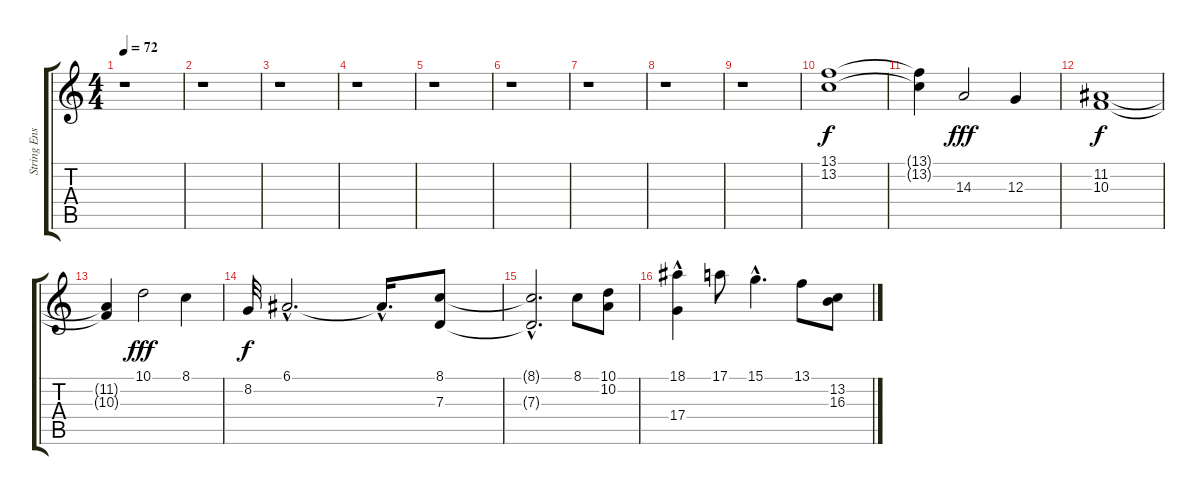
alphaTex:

\track ("String Ensemble" "String Ens") {instrument stringensemble1}
\staff {score tabs}
\tuning (E4 B3 G3 D3 A2 E2) {hide}
\ts (4 4)
\tempo 72
\clef g2
\ks c
r.1{dy f} |
r.1 |
r.1 |
r.1 |
r.1 |
r.1 |
r.1 |
r.1 |
r.1 |
(13.1 13.2).1{volume 5} |
(13.1{t} 13.2{t}).4 14.3.2{dy fff volume 5} 12.3.4{volume 6} |
(11.2 10.3).1{dy f volume 6} |
(11.2{t} 10.3{t}).4 10.1.2{dy fff volume 6} 8.1.4{volume 6} |
8.2.32{dy f volume 6} 6.1{hac}.2{d} 6.1{hac t}.16{d} (8.1 7.3).8{volume 6} |
(8.1{hac t} 7.3{hac t}).2{d} 8.1.8{volume 7} (10.1 10.2).8 |
(18.1 17.4{hac}).4 17.1.8 15.1{hac}.4{d} 13.1.8{volume 6} (13.2 16.3).8{volume 6}
